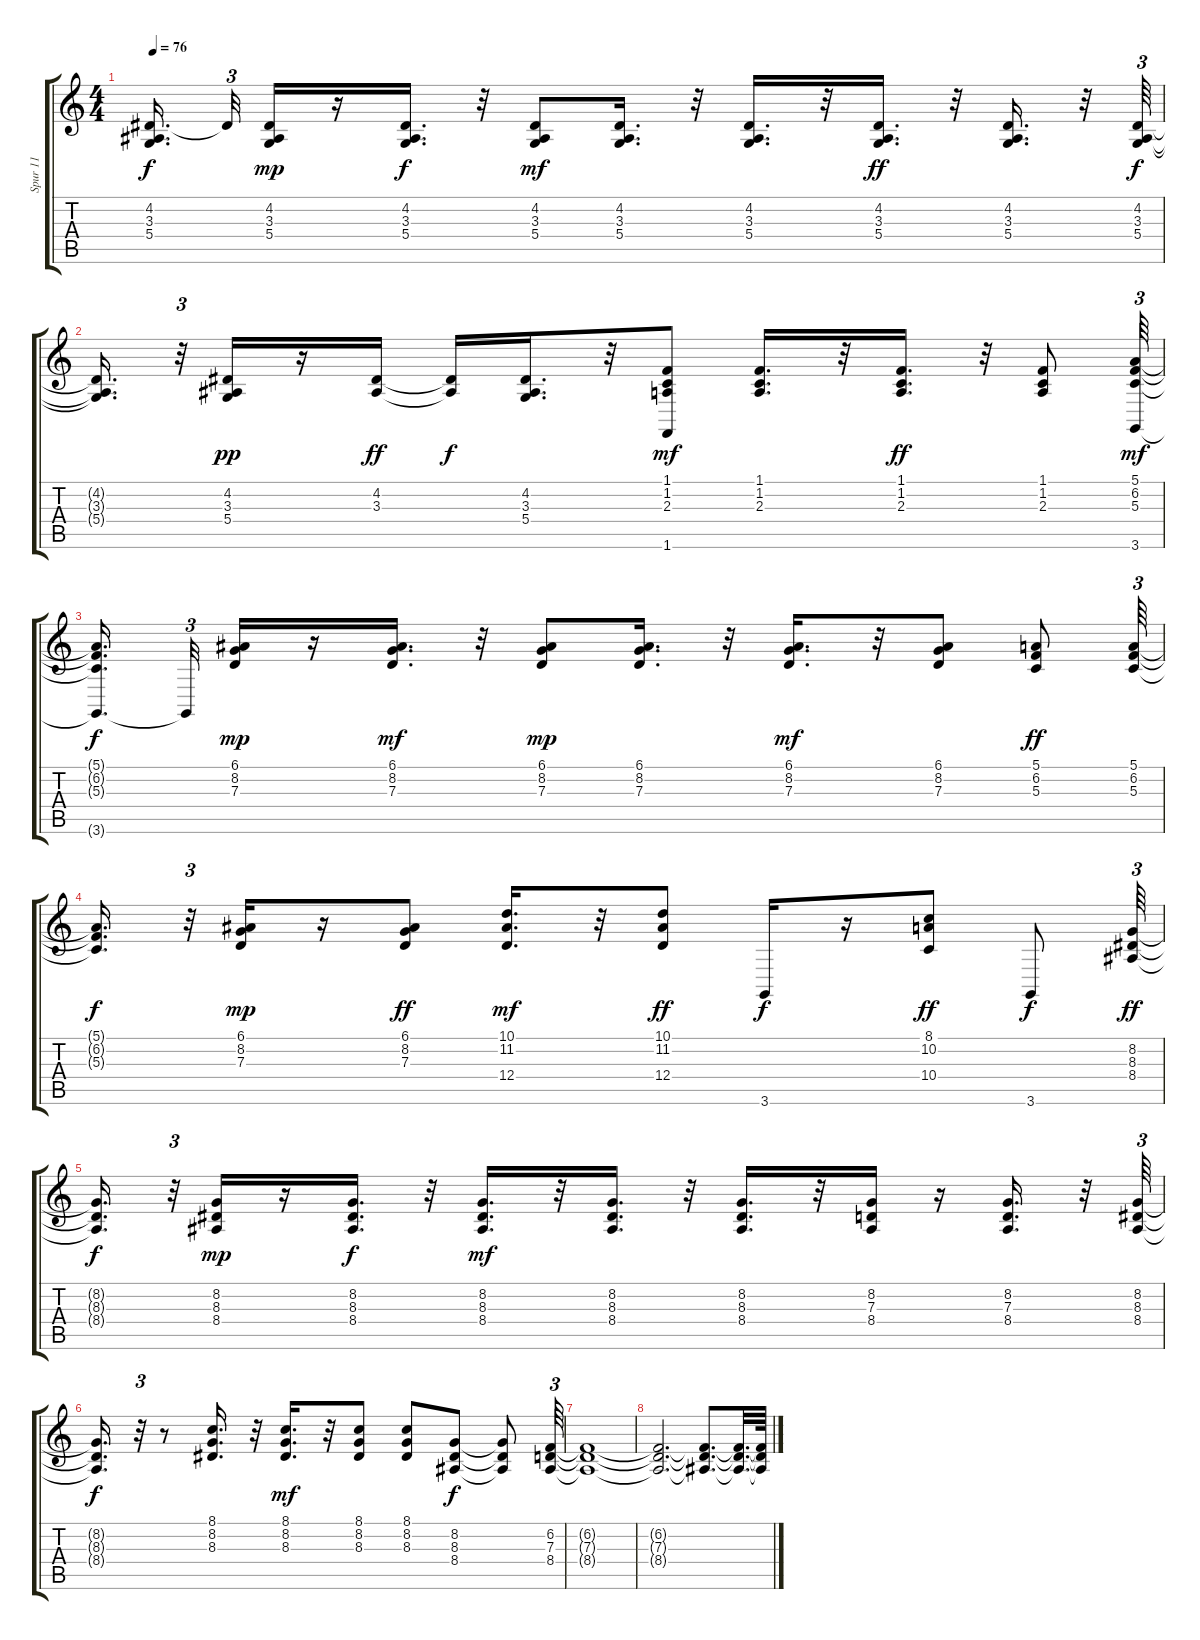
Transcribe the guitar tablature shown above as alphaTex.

\track ("Spur 11" "Spur 11") {instrument acousticgrandpiano}
\staff {score tabs}
\tuning (E4 B3 G3 D3 A2 E2) {hide}
\ts (4 4)
\tempo 76
\clef g2
\ks c
(4.2{t} 3.3{t} 5.4{t}).16{d dy f} 4.2{t}.32{tu (3 2)} (4.2 3.3 5.4).16{dy mp} r.16 (4.2 3.3 5.4).16{d dy f} r.32 (4.2 3.3 5.4).8{dy mf} (4.2 3.3 5.4).16{d} r.32 (4.2 3.3 5.4).16{d} r.32 (4.2 3.3 5.4).16{d dy ff} r.32 (4.2 3.3 5.4).16{d} r.32 (4.2 3.3 5.4).64{tu (3 2) dy f} |
(4.2{t} 3.3{t} 5.4{t}).16{d} r.32{tu (3 2)} (4.2 3.3 5.4).16{dy pp} r.16 (4.2 3.3).16{dy ff} (4.2{t} 3.3{t}).16{dy f} (4.2 3.3 5.4).16{d} r.32 (1.1 1.2 2.3 1.6).8{dy mf} (1.1 1.2 2.3).16{d} r.32 (1.1 1.2 2.3).16{d dy ff} r.32 (1.1 1.2 2.3).8 (5.1 6.2 5.3 3.6).64{tu (3 2) dy mf} |
(5.1{t} 6.2{t} 5.3{t} 3.6{t}).16{d dy f} 3.6{t}.32{tu (3 2)} (6.1 8.2 7.3).16{dy mp} r.16 (6.1 8.2 7.3).16{d dy mf} r.32 (6.1 8.2 7.3).8{dy mp} (6.1 8.2 7.3).16{d} r.32 (6.1 8.2 7.3).16{d dy mf} r.32 (6.1 8.2 7.3).8 (5.1 6.2 5.3).8{dy ff} (5.1 6.2 5.3).64{tu (3 2)} |
(5.1{t} 6.2{t} 5.3{t}).16{d dy f} r.32{tu (3 2)} (6.1 8.2 7.3).16{dy mp} r.16 (6.1 8.2 7.3).8{dy ff} (10.1 11.2 12.4).16{d dy mf} r.32 (10.1 11.2 12.4).8{dy ff} 3.6.16{dy f} r.16 (8.1 10.2 10.4).8{dy ff} 3.6.8{dy f} (8.2 8.3 8.4).64{tu (3 2) dy ff} |
(8.2{t} 8.3{t} 8.4{t}).16{d dy f} r.32{tu (3 2)} (8.2 8.3 8.4).16{dy mp} r.16 (8.2 8.3 8.4).16{d dy f} r.32 (8.2 8.3 8.4).16{d dy mf} r.32 (8.2 8.3 8.4).16{d} r.32 (8.2 8.3 8.4).16{d} r.32 (8.2 7.3 8.4).16 r.16 (8.2 7.3 8.4).16{d} r.32 (8.2 8.3 8.4).64{tu (3 2)} |
(8.2{t} 8.3{t} 8.4{t}).16{d dy f} r.32{tu (3 2)} r.8 (8.1 8.2 8.3).16{d} r.32 (8.1 8.2 8.3).16{d dy mf} r.32 (8.1 8.2 8.3).8 (8.1 8.2 8.3).8 (8.2 8.3 8.4).8{dy f} (8.2{t} 8.3{t} 8.4{t}).8 (6.2 7.3 8.4).64{tu (3 2)} |
(6.2{t} 7.3{t} 8.4{t}).1 |
(6.2{t} 7.3{t} 8.4{t}).2{d} (6.2{t} 7.3{t} 8.4{t}).8{d} (6.2{t} 7.3{t} 8.4{t}).32{d} (6.2{t} 7.3{t} 8.4{t}).64
